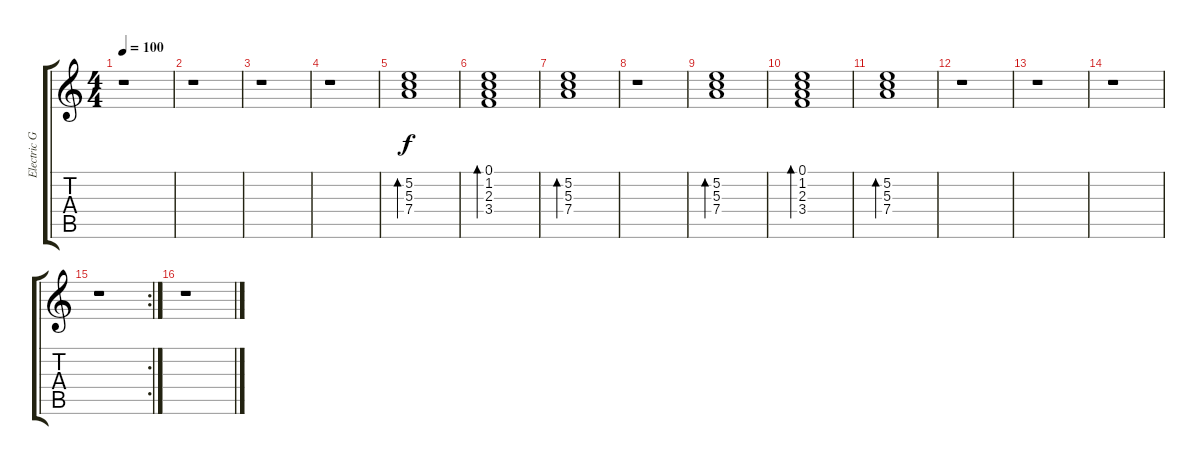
\track ("Electric Gtr. (Clean)" "Electric G") {instrument electricguitarmuted}
\staff {score tabs}
\tuning (E4 B3 G3 D3 A2 E2) {hide}
\ts (4 4)
\tempo 100
\clef g2
\ks c
r.1{dy f} |
r.1 |
r.1 |
r.1 |
(5.2 5.3 7.4).1{bd 240} |
(0.1 1.2 2.3 3.4).1{bd 240} |
(5.2 5.3 7.4).1{bd 240} |
r.1 |
(5.2 5.3 7.4).1{bd 240} |
(0.1 1.2 2.3 3.4).1{bd 240} |
(5.2 5.3 7.4).1{bd 240} |
r.1 |
r.1 |
r.1 |
\rc 2
r.1 |
r.1
